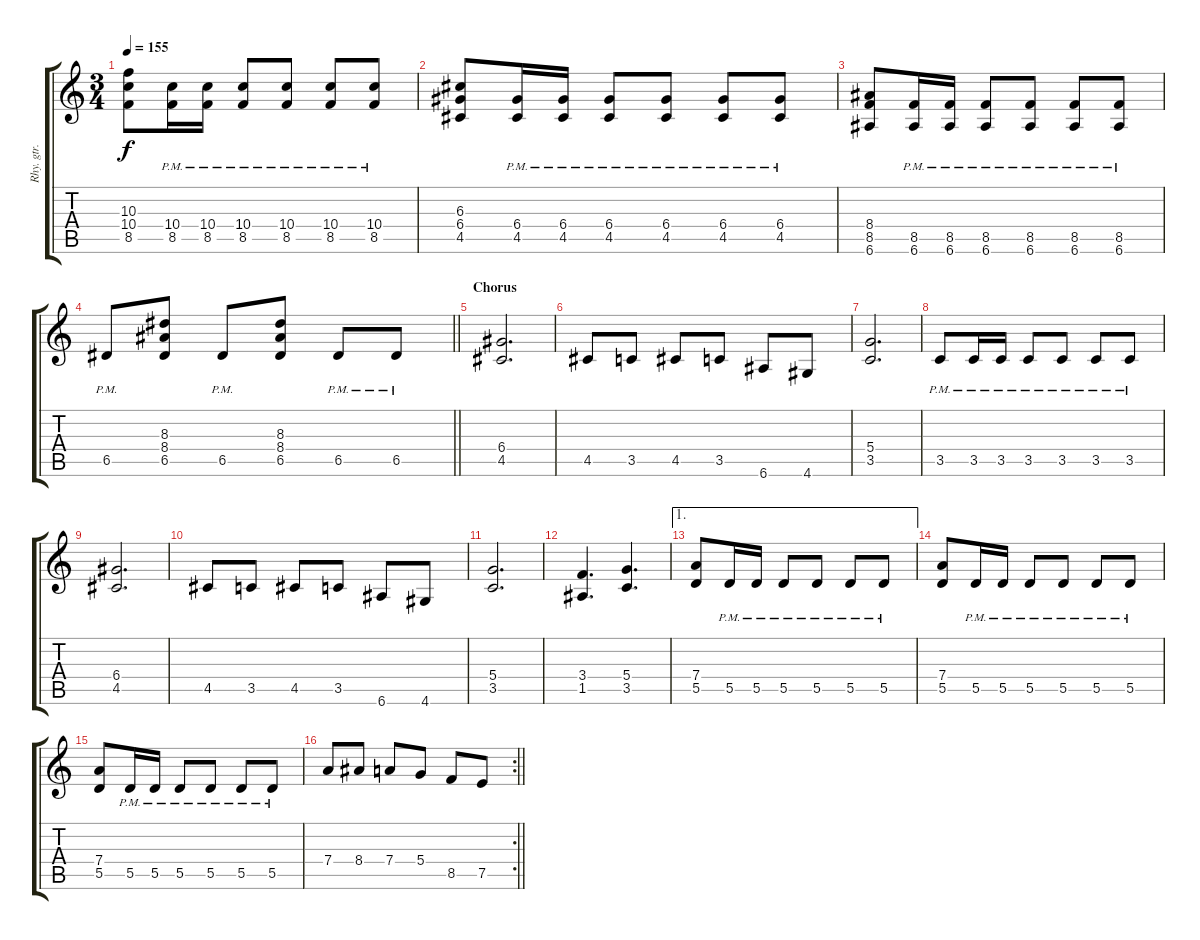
\track ("Rhy. gtr." "Rhy. gtr.") {instrument distortionguitar}
\staff {score tabs}
\tuning (E4 B3 G3 D3 A2 E2) {hide}
\ts (3 4)
\tempo 155
\clef g2
\ks c
(10.3 10.4 8.5).8{dy f} (10.4{pm} 8.5{pm}).16 (10.4{pm} 8.5{pm}).16 (10.4{pm} 8.5{pm}).8 (10.4{pm} 8.5{pm}).8 (10.4{pm} 8.5{pm}).8 (10.4{pm} 8.5{pm}).8 |
(6.3 6.4 4.5).8 (6.4{pm} 4.5{pm}).16 (6.4{pm} 4.5{pm}).16 (6.4{pm} 4.5{pm}).8 (6.4{pm} 4.5{pm}).8 (6.4{pm} 4.5{pm}).8 (6.4{pm} 4.5{pm}).8 |
(8.4 8.5 6.6).8 (8.5{pm} 6.6{pm}).16 (8.5{pm} 6.6{pm}).16 (8.5{pm} 6.6{pm}).8 (8.5{pm} 6.6{pm}).8 (8.5{pm} 6.6{pm}).8 (8.5{pm} 6.6{pm}).8 |
\barLineRight lightlight
6.5{pm}.8 (8.3 8.4 6.5).8 6.5{pm}.8 (8.3 8.4 6.5).8 6.5{pm}.8 6.5{pm}.8 |
\section ("" "Chorus")
(6.4 4.5).2{d} |
4.5.8 3.5.8 4.5.8 3.5.8 6.6.8 4.6.8 |
(5.4 3.5).2{d} |
3.5{pm}.8 3.5{pm}.16 3.5{pm}.16 3.5{pm}.8 3.5{pm}.8 3.5{pm}.8 3.5{pm}.8 |
(6.4 4.5).2{d} |
4.5.8 3.5.8 4.5.8 3.5.8 6.6.8 4.6.8 |
(5.4 3.5).2{d} |
(3.4 1.5).4{d} (5.4 3.5).4{d} |
\ae 1
(7.4 5.5).8 5.5{pm}.16 5.5{pm}.16 5.5{pm}.8 5.5{pm}.8 5.5{pm}.8 5.5{pm}.8 |
(7.4 5.5).8 5.5{pm}.16 5.5{pm}.16 5.5{pm}.8 5.5{pm}.8 5.5{pm}.8 5.5{pm}.8 |
(7.4 5.5).8 5.5{pm}.16 5.5{pm}.16 5.5{pm}.8 5.5{pm}.8 5.5{pm}.8 5.5{pm}.8 |
\rc 2
\barLineRight lightlight
7.4.8 8.4.8 7.4.8 5.4.8 8.5.8 7.5.8
